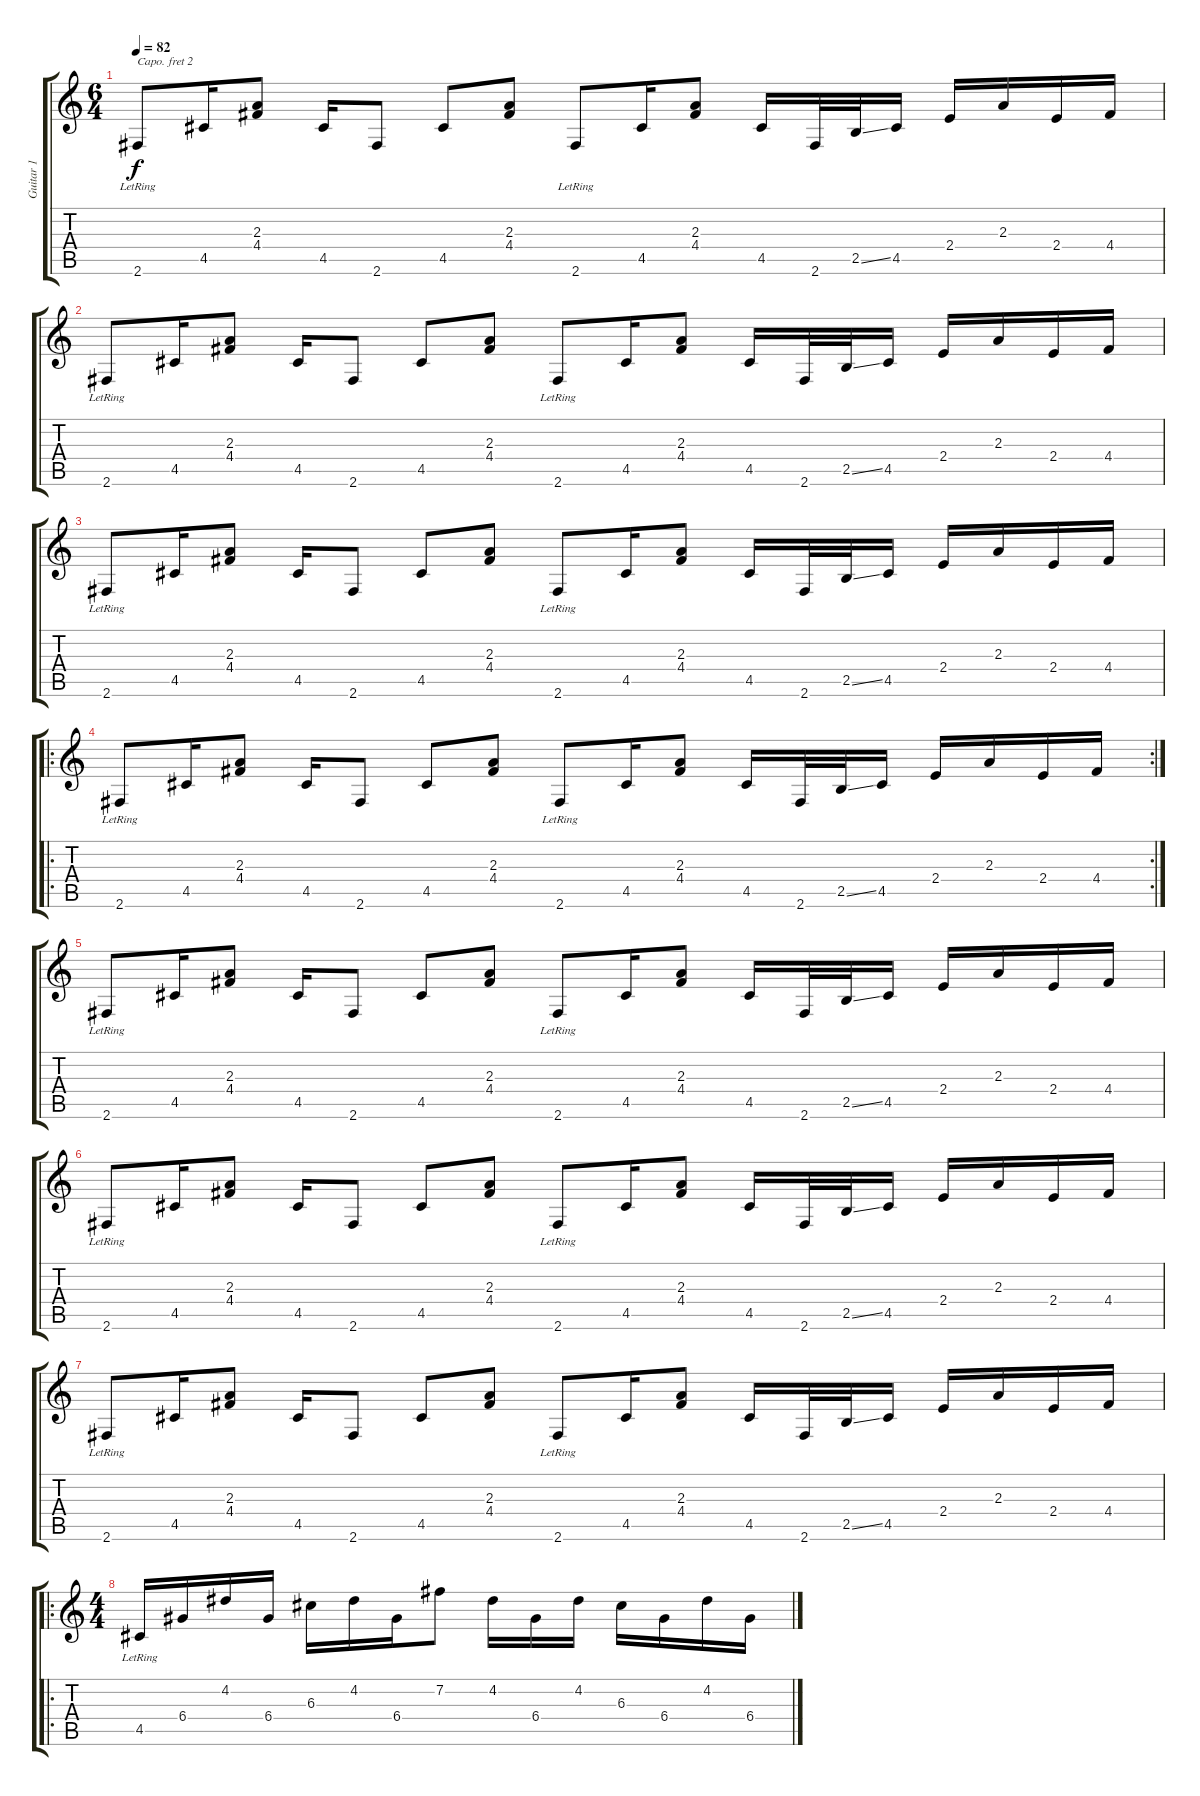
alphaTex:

\track ("Guitar 1" "Guitar 1") {instrument acousticguitarsteel}
\staff {score tabs}
\capo 2
\tuning (D4 A3 F3 C3 G2 D2) {hide}
\ts (6 4)
\tempo 82
\clef g2
\ks c
2.6{lr}.8{dy f instrument acousticguitarsteel} 4.5.16 (2.3 4.4).8 4.5.16 2.6.8 4.5.8 (2.3 4.4).8 2.6{lr}.8 4.5.16 (2.3 4.4).8 4.5.16 2.6.32 2.5{ss}.32 4.5.16 2.4.16 2.3.16 2.4.16 4.4.16 |
2.6{lr}.8 4.5.16 (2.3 4.4).8 4.5.16 2.6.8 4.5.8 (2.3 4.4).8 2.6{lr}.8 4.5.16 (2.3 4.4).8 4.5.16 2.6.32 2.5{ss}.32 4.5.16 2.4.16 2.3.16 2.4.16 4.4.16 |
2.6{lr}.8 4.5.16 (2.3 4.4).8 4.5.16 2.6.8 4.5.8 (2.3 4.4).8 2.6{lr}.8 4.5.16 (2.3 4.4).8 4.5.16 2.6.32 2.5{ss}.32 4.5.16 2.4.16 2.3.16 2.4.16 4.4.16 |
\ro
\rc 2
2.6{lr}.8 4.5.16 (2.3 4.4).8 4.5.16 2.6.8 4.5.8 (2.3 4.4).8 2.6{lr}.8 4.5.16 (2.3 4.4).8 4.5.16 2.6.32 2.5{ss}.32 4.5.16 2.4.16 2.3.16 2.4.16 4.4.16 |
2.6{lr}.8 4.5.16 (2.3 4.4).8 4.5.16 2.6.8 4.5.8 (2.3 4.4).8 2.6{lr}.8 4.5.16 (2.3 4.4).8 4.5.16 2.6.32 2.5{ss}.32 4.5.16 2.4.16 2.3.16 2.4.16 4.4.16 |
2.6{lr}.8 4.5.16 (2.3 4.4).8 4.5.16 2.6.8 4.5.8 (2.3 4.4).8 2.6{lr}.8 4.5.16 (2.3 4.4).8 4.5.16 2.6.32 2.5{ss}.32 4.5.16 2.4.16 2.3.16 2.4.16 4.4.16 |
2.6{lr}.8 4.5.16 (2.3 4.4).8 4.5.16 2.6.8 4.5.8 (2.3 4.4).8 2.6{lr}.8 4.5.16 (2.3 4.4).8 4.5.16 2.6.32 2.5{ss}.32 4.5.16 2.4.16 2.3.16 2.4.16 4.4.16 |
\ro
\ts (4 4)
4.5{lr}.16 6.4.16 4.2.16 6.4.16 6.3.16 4.2.16 6.4.16 7.2.8 4.2.16 6.4.16 4.2.16 6.3.16 6.4.16 4.2.16 6.4.16
